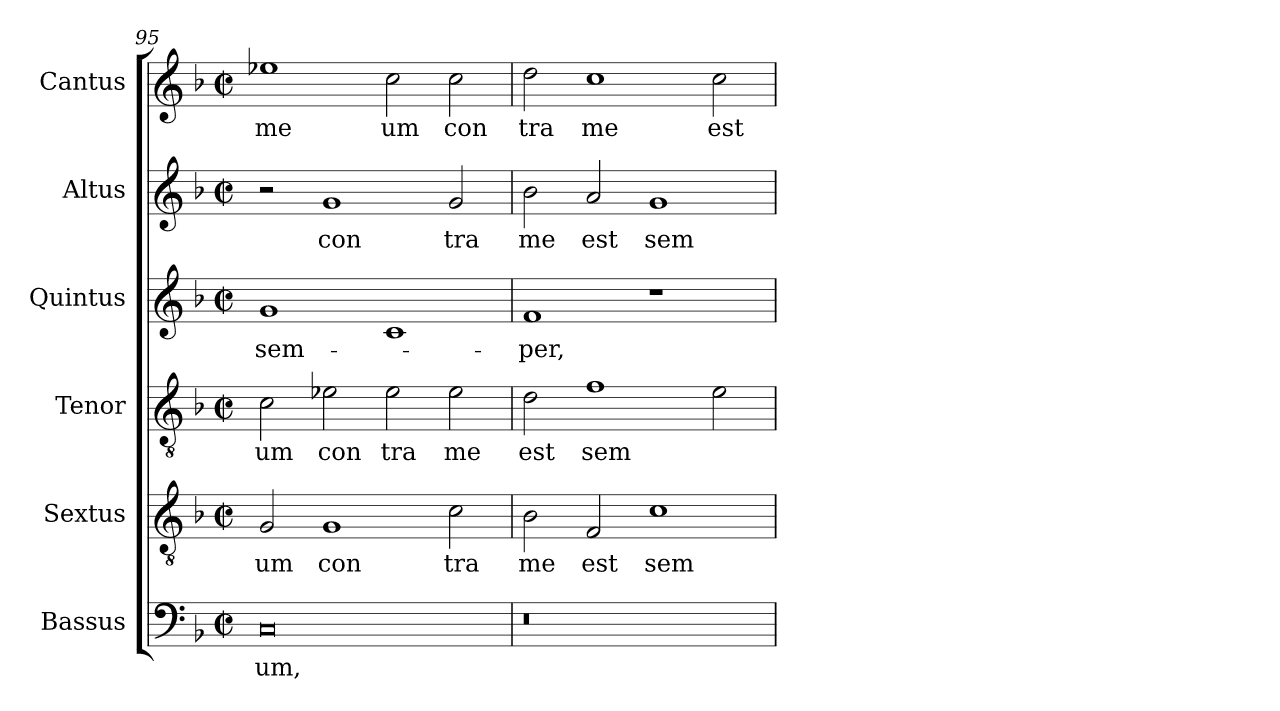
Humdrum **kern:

**kern	**text	**kern	**text	**kern	**text	**kern	**text	**kern	**text	**kern	**text
*part6	*part6	*part5	*part5	*part4	*part4	*part3	*part3	*part2	*part2	*part1	*part1
*staff6	*staff6	*staff5	*staff5	*staff4	*staff4	*staff3	*staff3	*staff2	*staff2	*staff1	*staff1
*I"Bassus	*	*I"Sextus	*	*I"Tenor	*	*I"Quintus	*	*I"Altus	*	*I"Cantus	*
*clefF4	*	*clefGv2	*	*clefGv2	*	*clefG2	*	*clefG2	*	*clefG2	*
*k[b-]	*	*k[b-]	*	*k[b-]	*	*k[b-]	*	*k[b-]	*	*k[b-]	*
*F:	*	*F:	*	*F:	*	*F:	*	*F:	*	*F:	*
*M2/2	*	*M2/2	*	*M2/2	*	*M2/2	*	*M2/2	*	*M2/2	*
*met(c|)	*	*met(c|)	*	*met(c|)	*	*met(c|)	*	*met(c|)	*	*met(c|)	*
=95	=95	=95	=95	=95	=95	=95	=95	=95	=95	=95	=95
!	!LO:LY:b:cj	!	!LO:LY:b:cj	!	!LO:LY:b:cj	!	!LO:LY:b	!	!	!	!LO:LY:b:cj
0C	um,	2G/	um	2c\	um	1g	sem-	2r	.	1ee-	me
!	!	!	!LO:LY:b:cj	!	!LO:LY:b:cj	!	!	!	!LO:LY:b:cj	!	!
.	.	1G	con	2e-X\	con	.	.	1g	con	.	.
!	!	!	!	!	!LO:LY:b:cj	!	!	!	!	!	!LO:LY:b:cj
.	.	.	.	2e-\	tra	1c	.	.	.	2cc\	um
!	!	!	!LO:LY:b:cj	!	!LO:LY:b:cj	!	!	!	!LO:LY:b:cj	!	!LO:LY:b:cj
.	.	2c\	tra	2e-\	me	.	.	2g/	tra	2cc\	con
!!LO:LB:g=z
=96	=96	=96	=96	=96	=96	=96	=96	=96	=96	=96	=96
!	!	!	!LO:LY:b:cj	!	!LO:LY:b:cj	!	!LO:LY:b:cj	!	!LO:LY:b:cj	!	!LO:LY:b:cj
0r	.	2B-\	me	2d\	est	1f	-per,	2b-\	me	2dd\	tra
!	!	!	!LO:LY:b:cj	!	!LO:LY:b	!	!	!	!LO:LY:b:cj	!	!LO:LY:b:cj
.	.	2F/	est	1f	sem	.	.	2a/	est	1cc	me
!	!	!	!LO:LY:b:cj	!	!	!	!	!	!LO:LY:b:cj	!	!
.	.	1c	sem	.	.	1r	.	1g	sem-	.	.
!	!	!	!	!	!	!	!	!	!	!	!LO:LY:b:cj
.	.	.	.	2e\	.	.	.	.	.	2cc\	est
=	=	=	=	=	=	=	=	=	=	=	=
*-	*-	*-	*-	*-	*-	*-	*-	*-	*-	*-	*-
